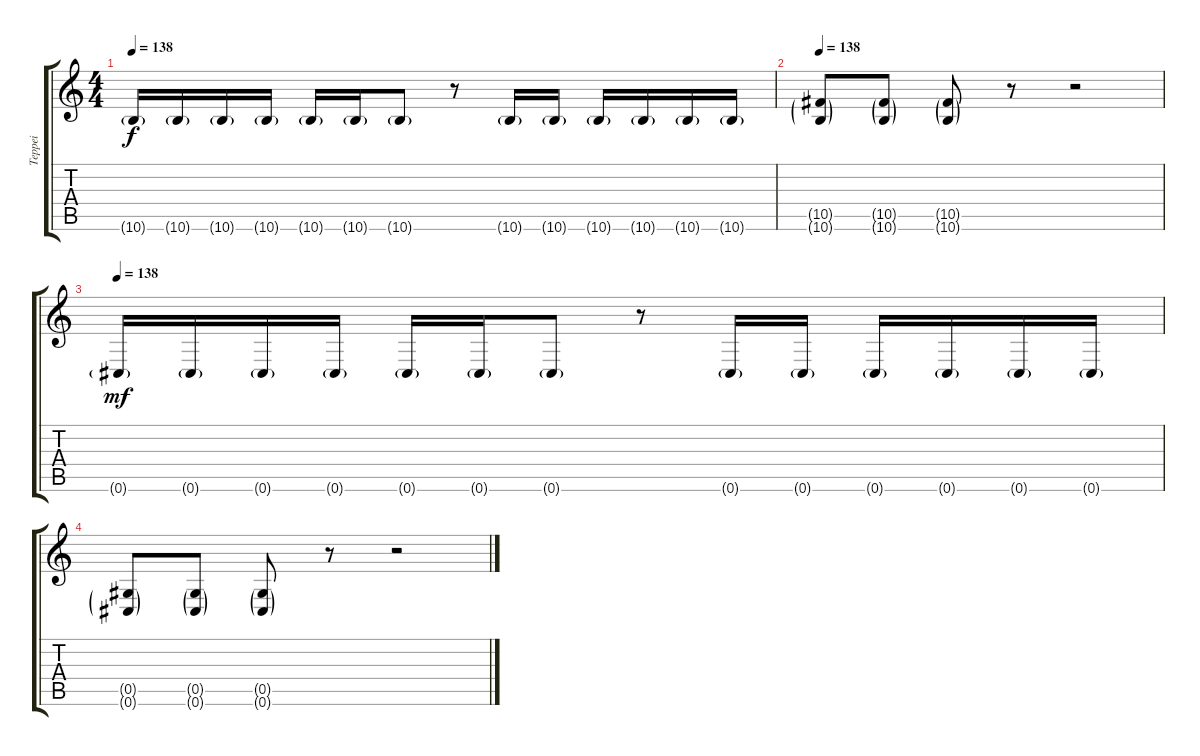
\track ("Teppei" "Teppei") {instrument overdrivenguitar}
\staff {score tabs}
\tuning (Eb4 Bb3 Gb3 Db3 Ab2 Db2) {hide}
\ts (4 4)
\tempo 138
\clef g2
\ks c
10.6{g}.16{dy f} 10.6{g}.16 10.6{g}.16 10.6{g}.16 10.6{g}.16 10.6{g}.16 10.6{g}.8 r.8 10.6{g}.16 10.6{g}.16 10.6{g}.16 10.6{g}.16 10.6{g}.16 10.6{g}.16 |
\tempo 138
(10.5{g} 10.6{g}).8 (10.5{g} 10.6{g}).8 (10.5{g} 10.6{g}).8 r.8 r.2 |
\tempo 138
0.6{g}.16{dy mf} 0.6{g}.16 0.6{g}.16 0.6{g}.16 0.6{g}.16 0.6{g}.16 0.6{g}.8 r.8 0.6{g}.16 0.6{g}.16 0.6{g}.16 0.6{g}.16 0.6{g}.16 0.6{g}.16 |
(0.5{g} 0.6{g}).8 (0.5{g} 0.6{g}).8 (0.5{g} 0.6{g}).8 r.8 r.2
